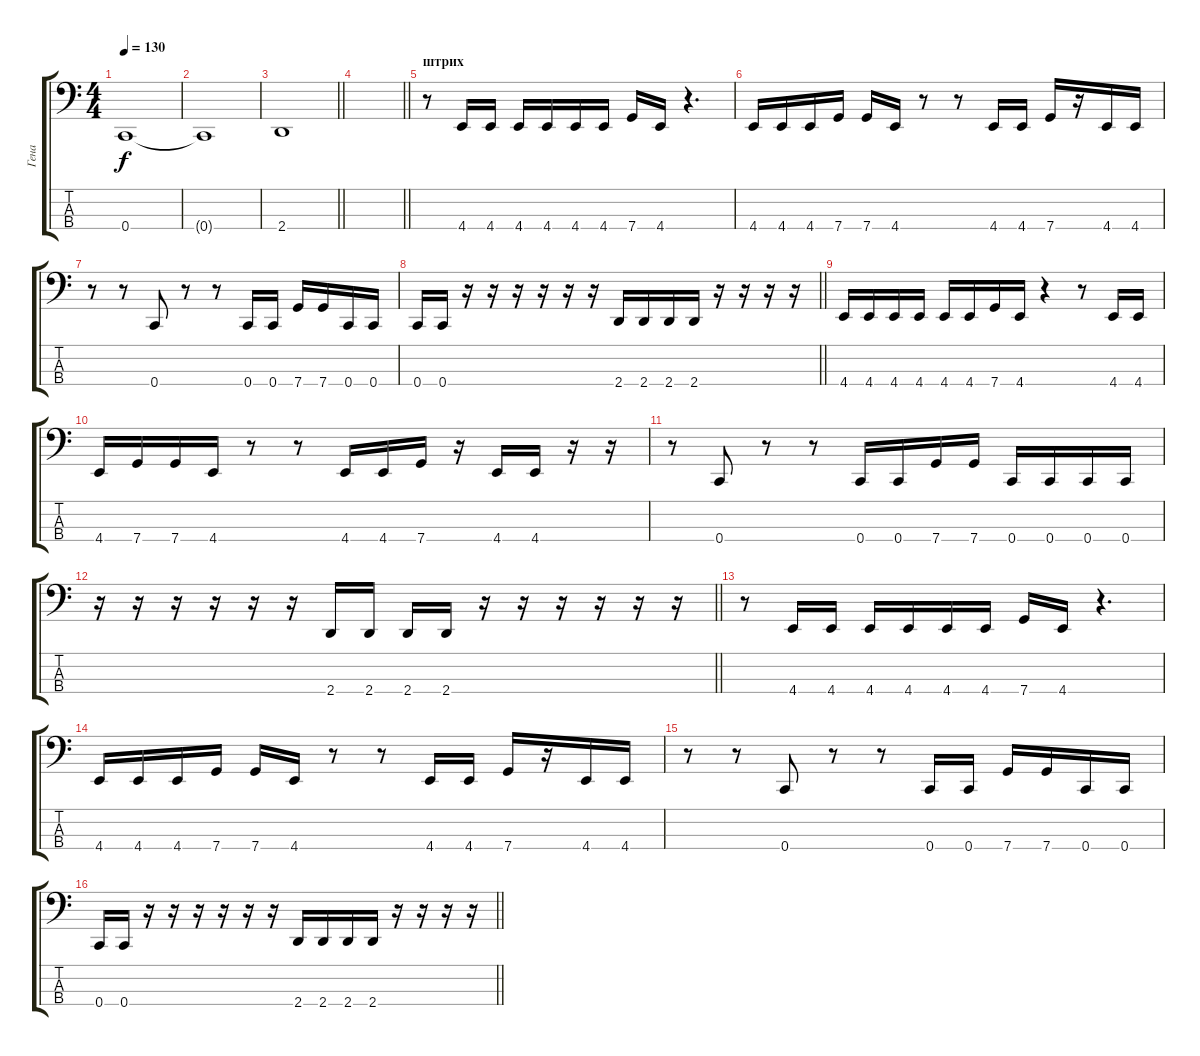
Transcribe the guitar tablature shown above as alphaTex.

\track ("Гена" "Гена") {instrument electricbasspick}
\staff {score tabs}
\tuning (F2 C2 G1 C1) {hide}
\ts (4 4)
\tempo 130
\clef f4
\ks c
0.4.1{dy f} |
0.4{t}.1 |
\barLineRight lightlight
2.4.1 |
\barLineRight lightlight
|
\section ("" "штрих")
r.8 4.4.16 4.4.16 4.4.16 4.4.16 4.4.16 4.4.16 7.4.16 4.4.16 r.4{d} |
4.4.16 4.4.16 4.4.16 7.4.16 7.4.16 4.4.16 r.8 r.8 4.4.16 4.4.16 7.4.16 r.16 4.4.16 4.4.16 |
r.8 r.8 0.4.8 r.8 r.8 0.4.16 0.4.16 7.4.16 7.4.16 0.4.16 0.4.16 |
\barLineRight lightlight
0.4.16 0.4.16 r.16 r.16 r.16 r.16 r.16 r.16 2.4.16 2.4.16 2.4.16 2.4.16 r.16 r.16 r.16 r.16 |
4.4.16 4.4.16 4.4.16 4.4.16 4.4.16 4.4.16 7.4.16 4.4.16 r.4 r.8 4.4.16 4.4.16 |
4.4.16 7.4.16 7.4.16 4.4.16 r.8 r.8 4.4.16 4.4.16 7.4.16 r.16 4.4.16 4.4.16 r.16 r.16 |
r.8 0.4.8 r.8 r.8 0.4.16 0.4.16 7.4.16 7.4.16 0.4.16 0.4.16 0.4.16 0.4.16 |
\barLineRight lightlight
r.16 r.16 r.16 r.16 r.16 r.16 2.4.16 2.4.16 2.4.16 2.4.16 r.16 r.16 r.16 r.16 r.16 r.16 |
r.8 4.4.16 4.4.16 4.4.16 4.4.16 4.4.16 4.4.16 7.4.16 4.4.16 r.4{d} |
4.4.16 4.4.16 4.4.16 7.4.16 7.4.16 4.4.16 r.8 r.8 4.4.16 4.4.16 7.4.16 r.16 4.4.16 4.4.16 |
r.8 r.8 0.4.8 r.8 r.8 0.4.16 0.4.16 7.4.16 7.4.16 0.4.16 0.4.16 |
\barLineRight lightlight
0.4.16 0.4.16 r.16 r.16 r.16 r.16 r.16 r.16 2.4.16 2.4.16 2.4.16 2.4.16 r.16 r.16 r.16 r.16
